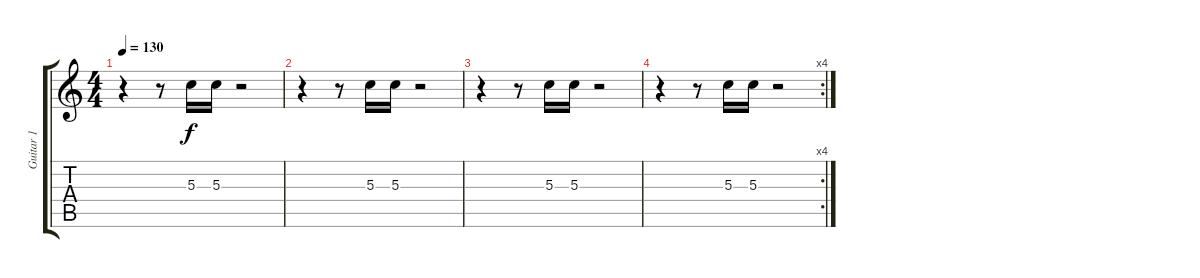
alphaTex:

\track ("Guitar 1" "Guitar 1") {instrument overdrivenguitar}
\staff {score tabs}
\tuning (E4 B3 G3 D3 A2 E2) {hide}
\ts (4 4)
\tempo 130
\clef g2
\ks c
r.4{dy f} r.8 5.3.16 5.3.16 r.2 |
r.4 r.8 5.3.16 5.3.16 r.2 |
r.4 r.8 5.3.16 5.3.16 r.2 |
\rc 4
r.4 r.8 5.3.16 5.3.16 r.2
